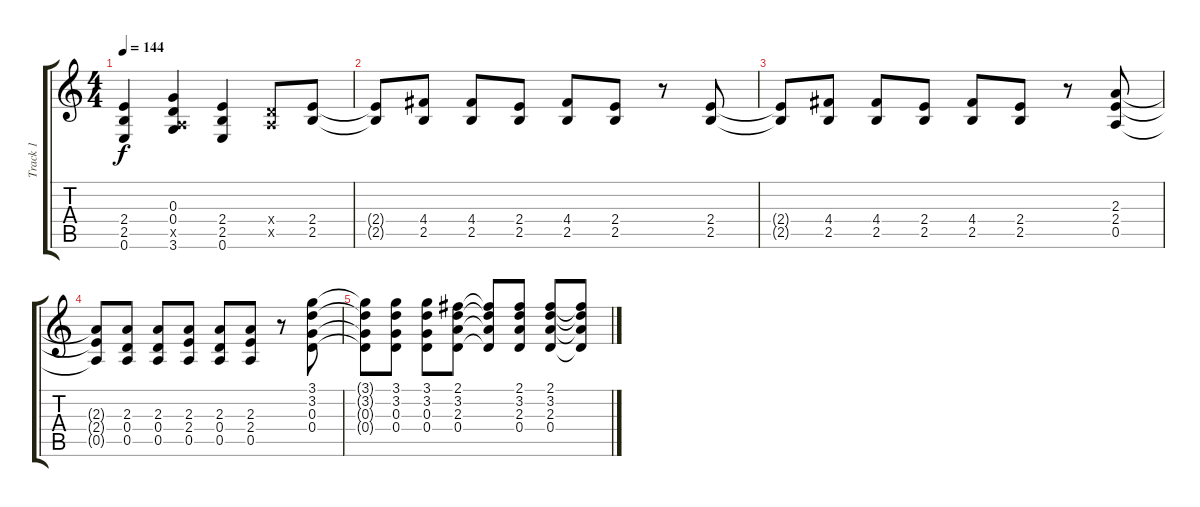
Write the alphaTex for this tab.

\track ("Track 1" "Track 1") {instrument overdrivenguitar}
\staff {score tabs}
\tuning (E4 B3 G3 D3 A2 E2) {hide}
\ts (4 4)
\tempo 144
\clef g2
\ks c
(2.4{t} 2.5{t} 0.6{t}).4{dy f} (0.3 0.4 0.5{x} 3.6).4 (2.4 2.5 0.6).4 (0.4{x} 0.5{x}).8 (2.4 2.5).8 |
(2.4{t} 2.5{t}).8 (4.4 2.5).8 (4.4 2.5).8 (2.4 2.5).8 (4.4 2.5).8 (2.4 2.5).8 r.8 (2.4 2.5).8 |
(2.4{t} 2.5{t}).8 (4.4 2.5).8 (4.4 2.5).8 (2.4 2.5).8 (4.4 2.5).8 (2.4 2.5).8 r.8 (2.3 2.4 0.5).8 |
(2.3{t} 2.4{t} 0.5{t}).8 (2.3 0.4 0.5).8 (2.3 0.4 0.5).8 (2.3 2.4 0.5).8 (2.3 0.4 0.5).8 (2.3 2.4 0.5).8 r.8 (3.1 3.2 0.3 0.4).8 |
(3.1{t} 3.2{t} 0.3{t} 0.4{t}).8 (3.1 3.2 0.3 0.4).8 (3.1 3.2 0.3 0.4).8 (2.1 3.2 2.3 0.4).8 (2.1{t} 3.2{t} 2.3{t} 0.4{t}).8 (2.1 3.2 2.3 0.4).8 (2.1 3.2 2.3 0.4).8 (2.1{t} 3.2{t} 2.3{t} 0.4{t}).8
